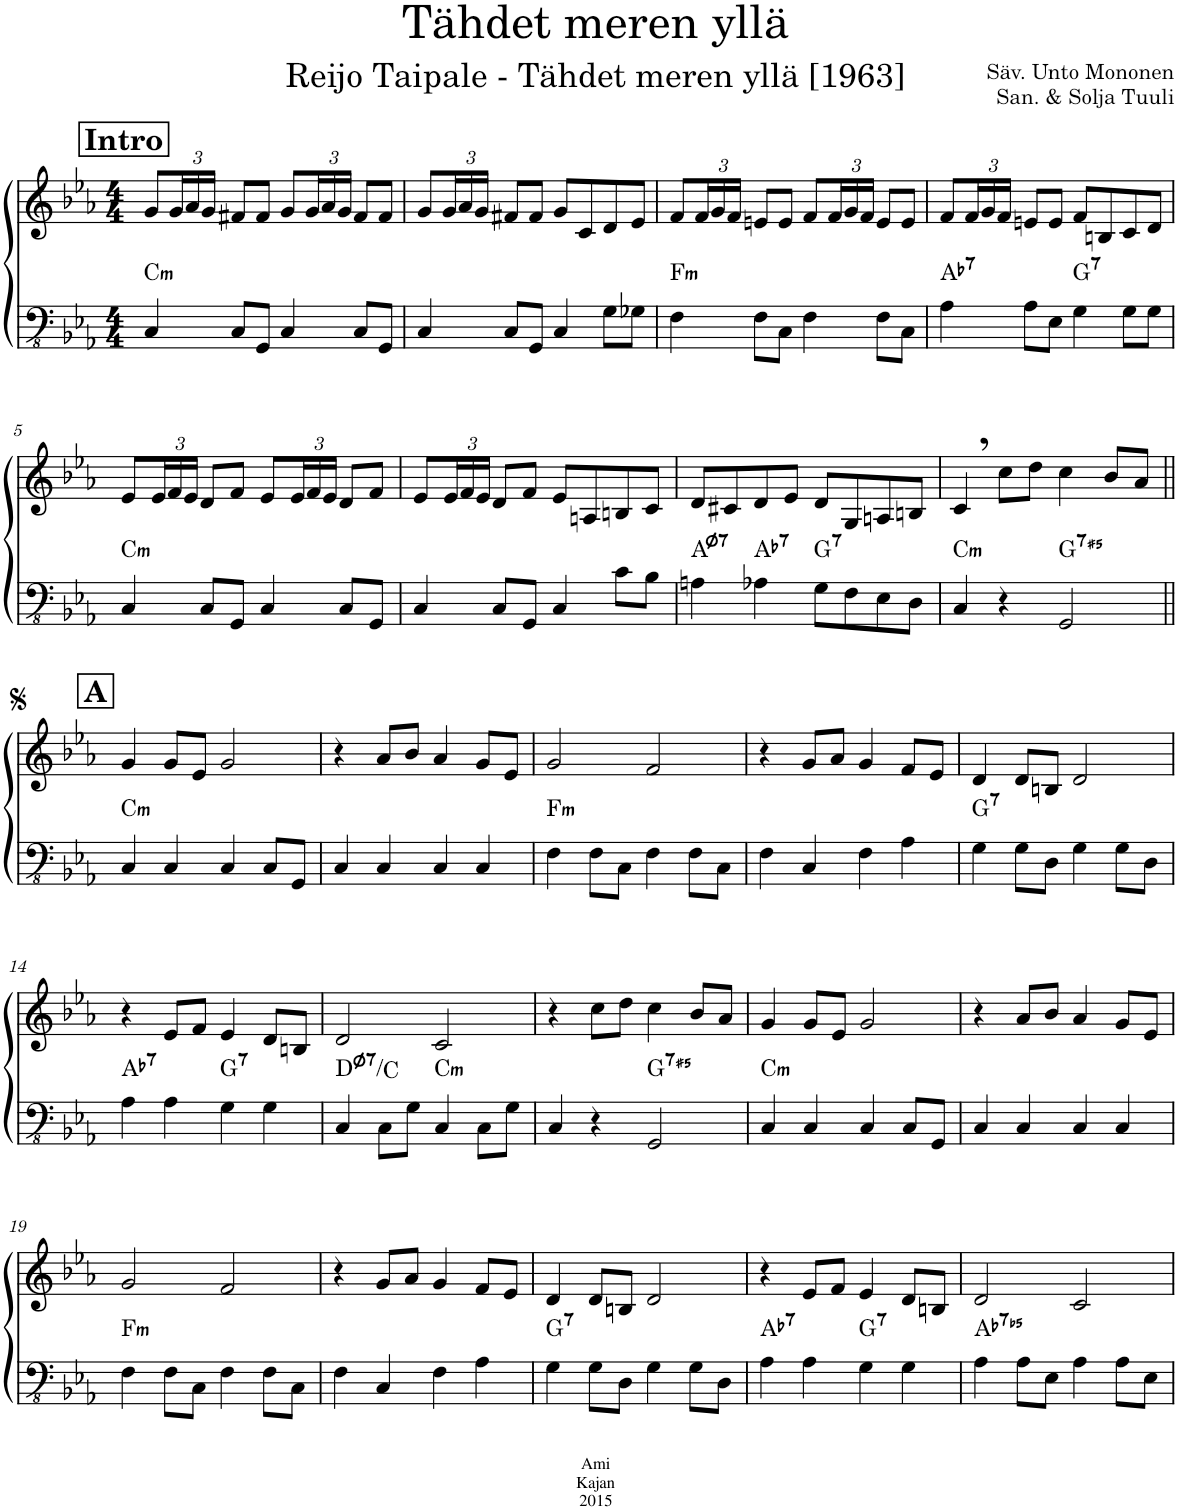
**kern	**harte	**kern
*part2	*part2	*part1
*staff2	*	*staff1
*I"Acoustic Bass	*	*I"Piano
*I'Ac b	*	*I'Pno
*clefFv4	*	*clefG2
*k[b-e-a-]	*	*k[b-e-a-]
*M4/4	*	*M4/4
!!LO:REH:place=s1:a:B:cj:fs=14:t=Intro
=1	=1	=1
!	!LO:H:kt=m	!
4CC/	C:min	8g/L
*	*	*Xbrackettup
.	.	24g/L
.	.	24a-/
.	.	24g/JJ
8CC/L	.	8f#X/L
8GGG/J	.	8f#/J
4CC/	.	8g/L
.	.	24g/L
.	.	24a-/
.	.	24g/JJ
8CC/L	.	8f#/L
8GGG/J	.	8f#/J
=2	=2	=2
4CC/	.	8g/L
.	.	24g/L
.	.	24a-/
.	.	24g/JJ
8CC/L	.	8f#X/L
8GGG/J	.	8f#/J
4CC/	.	8g/L
.	.	8c/
8GG\L	.	8d/
8GG-X\J	.	8e-/J
=3	=3	=3
!	!LO:H:kt=m	!
4FF\	F:min	8f/L
.	.	24f/L
.	.	24g/
.	.	24f/JJ
8FF\L	.	8en/L
8CC\J	.	8e/J
4FF\	.	8f/L
.	.	24f/L
.	.	24g/
.	.	24f/JJ
8FF\L	.	8e/L
8CC\J	.	8e/J
=4	=4	=4
!	!LO:H:kt=7	!
4AA-\	Ab:7	8f/L
.	.	24f/L
.	.	24g/
.	.	24f/JJ
8AA-\L	.	8en/L
8EE-\J	.	8e/J
!	!LO:H:kt=7	!
4GG\	G:7	8f/L
.	.	8Bn/
8GG\L	.	8c/
8GG\J	.	8d/J
!!LO:LB:g=z
=5	=5	=5
!	!LO:H:kt=m	!
4CC/	C:min	8e-/L
.	.	24e-/L
.	.	24f/
.	.	24e-/JJ
8CC/L	.	8d/L
8GGG/J	.	8f/J
4CC/	.	8e-/L
.	.	24e-/L
.	.	24f/
.	.	24e-/JJ
8CC/L	.	8d/L
8GGG/J	.	8f/J
=6	=6	=6
4CC/	.	8e-/L
.	.	24e-/L
.	.	24f/
.	.	24e-/JJ
8CC/L	.	8d/L
8GGG/J	.	8f/J
4CC/	.	8e-/L
.	.	8An/
8C\L	.	8Bn/
8BB-\J	.	8c/J
=7	=7	=7
!	!LO:H:kt=7	!
4AAn\	A:hdim7	8d/L
.	.	8c#X/
!	!LO:H:kt=7	!
4AA-X\	Ab:7	8d/
.	.	8e-/J
!	!LO:H:kt=7	!
8GG\L	G:7	8d/L
8FF\	.	8G/
8EE-\	.	8An/
8DD\J	.	8Bn/J
=8	=8	=8
!	!LO:H:kt=m	!
4CC/	C:min	4c,/
4r	.	8cc\L
.	.	8dd\J
!	!LO:H:kt=7	!
2GGG/	G:(3,#5,b7)	4cc\
.	.	8b-/L
.	.	8a-/J
!!LO:LB:g=z
!!LO:REH:place=s1:a:B:cj:fs=14:t=A
=9||	=9||	=9||
!	!LO:H:kt=m	!
4CC/	C:min	4g/
4CC/	.	8g/L
.	.	8e-/J
4CC/	.	2g/
8CC/L	.	.
8GGG/J	.	.
=10	=10	=10
4CC/	.	4r
4CC/	.	8a-/L
.	.	8b-/J
4CC/	.	4a-/
4CC/	.	8g/L
.	.	8e-/J
=11	=11	=11
!	!LO:H:kt=m	!
4FF\	F:min	2g/
8FF\L	.	.
8CC\J	.	.
4FF\	.	2f/
8FF\L	.	.
8CC\J	.	.
=12	=12	=12
4FF\	.	4r
4CC/	.	8g/L
.	.	8a-/J
4FF\	.	4g/
4AA-\	.	8f/L
.	.	8e-/J
=13	=13	=13
!	!LO:H:kt=7	!
4GG\	G:7	4d/
8GG\L	.	8d/L
8DD\J	.	8Bn/J
4GG\	.	2d/
8GG\L	.	.
8DD\J	.	.
!!LO:LB:g=z
=14	=14	=14
!	!LO:H:kt=7	!
4AA-\	Ab:7	4r
4AA-\	.	8e-/L
.	.	8f/J
!	!LO:H:kt=7	!
4GG\	G:7	4e-/
4GG\	.	8d/L
.	.	8Bn/J
=15	=15	=15
!	!LO:H:kt=7	!
4CC/	D:hdim7/b7	2d/
8CC\L	.	.
8GG\J	.	.
!	!LO:H:kt=m	!
4CC/	C:min	2c/
8CC\L	.	.
8GG\J	.	.
=16	=16	=16
4CC/	.	4r
4r	.	8cc\L
.	.	8dd\J
!	!LO:H:kt=7	!
2GGG/	G:(3,#5,b7)	4cc\
.	.	8b-/L
.	.	8a-/J
=17	=17	=17
!	!LO:H:kt=m	!
4CC/	C:min	4g/
4CC/	.	8g/L
.	.	8e-/J
4CC/	.	2g/
8CC/L	.	.
8GGG/J	.	.
=18	=18	=18
4CC/	.	4r
4CC/	.	8a-/L
.	.	8b-/J
4CC/	.	4a-/
4CC/	.	8g/L
.	.	8e-/J
!!LO:LB:g=z
=19	=19	=19
!	!LO:H:kt=m	!
4FF\	F:min	2g/
8FF\L	.	.
8CC\J	.	.
4FF\	.	2f/
8FF\L	.	.
8CC\J	.	.
=20	=20	=20
4FF\	.	4r
4CC/	.	8g/L
.	.	8a-/J
4FF\	.	4g/
4AA-\	.	8f/L
.	.	8e-/J
=21	=21	=21
!	!LO:H:kt=7	!
4GG\	G:7	4d/
8GG\L	.	8d/L
8DD\J	.	8Bn/J
4GG\	.	2d/
8GG\L	.	.
8DD\J	.	.
=22	=22	=22
!	!LO:H:kt=7	!
4AA-\	Ab:7	4r
4AA-\	.	8e-/L
.	.	8f/J
!	!LO:H:kt=7	!
4GG\	G:7	4e-/
4GG\	.	8d/L
.	.	8Bn/J
=23	=23	=23
!	!LO:H:kt=7	!
4AA-\	Ab:(3,b5,b7)	2d/
8AA-\L	.	.
8EE-\J	.	.
4AA-\	.	2c/
8AA-\L	.	.
8EE-\J	.	.
=	=	=
*-	*-	*-
